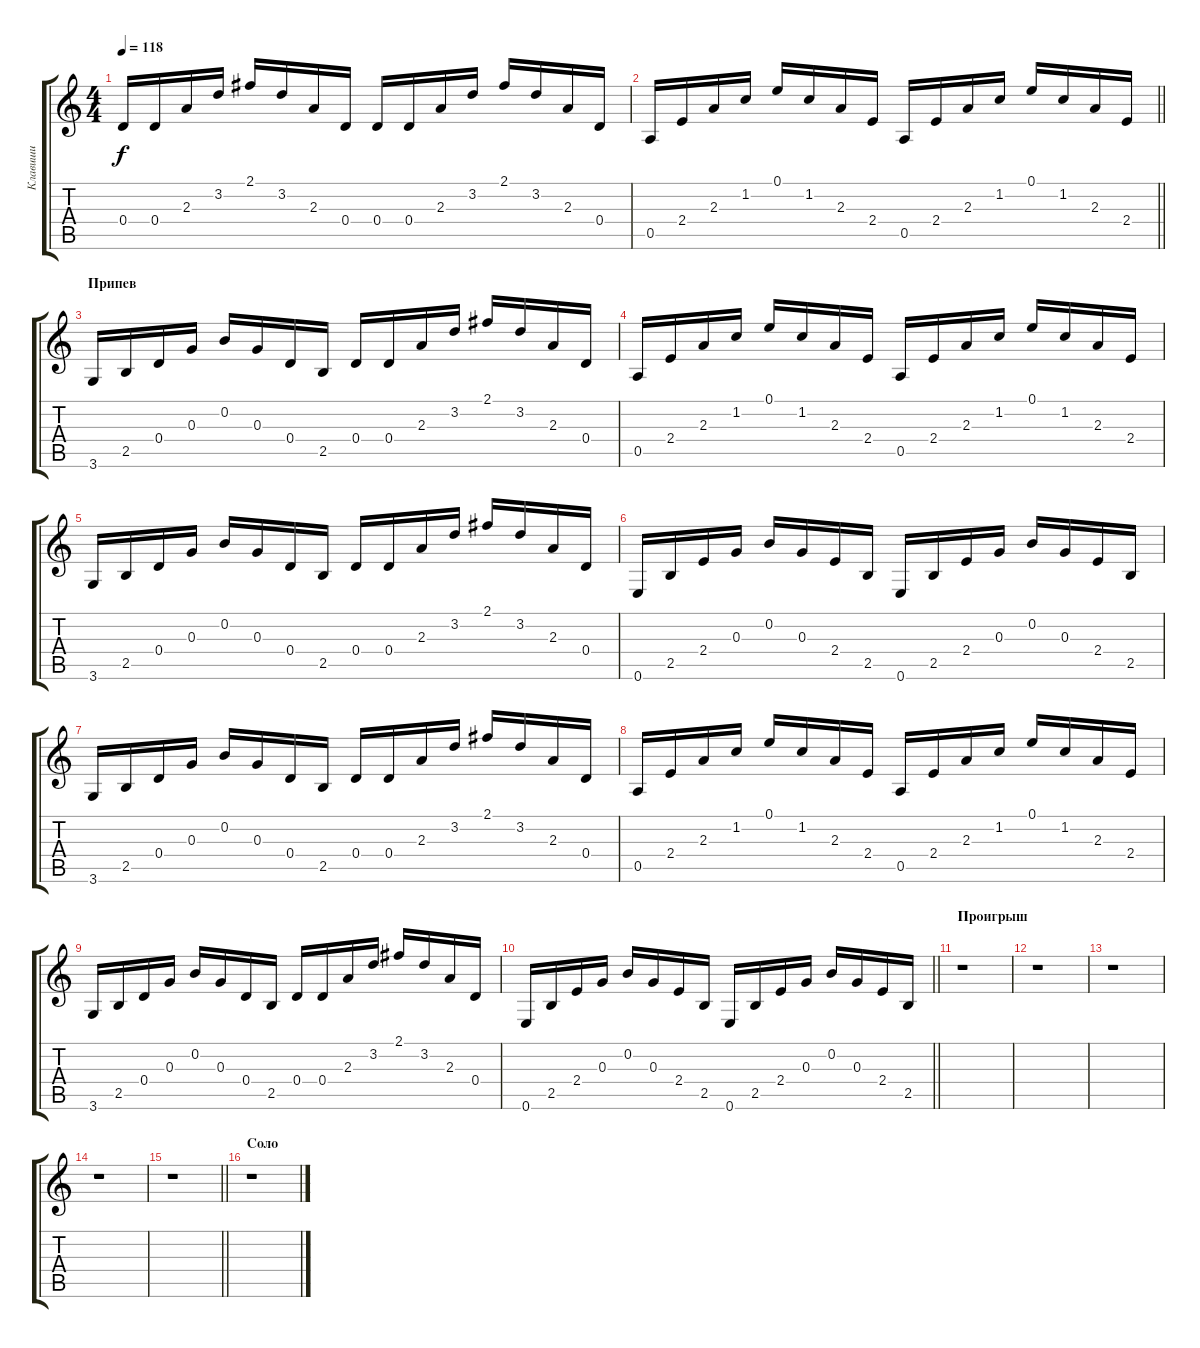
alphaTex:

\track ("Клавиши" "Клавиши") {instrument electricguitarclean}
\staff {score tabs}
\tuning (E4 B3 G3 D3 A2 E2) {hide}
\ts (4 4)
\tempo 118
\clef g2
\ks c
0.4.16{dy f} 0.4.16 2.3.16 3.2.16 2.1.16 3.2.16 2.3.16 0.4.16 0.4.16 0.4.16 2.3.16 3.2.16 2.1.16 3.2.16 2.3.16 0.4.16 |
\barLineRight lightlight
0.5.16 2.4.16 2.3.16 1.2.16 0.1.16 1.2.16 2.3.16 2.4.16 0.5.16 2.4.16 2.3.16 1.2.16 0.1.16 1.2.16 2.3.16 2.4.16 |
\section ("" "Припев")
3.6.16 2.5.16 0.4.16 0.3.16 0.2.16 0.3.16 0.4.16 2.5.16 0.4.16 0.4.16 2.3.16 3.2.16 2.1.16 3.2.16 2.3.16 0.4.16 |
0.5.16 2.4.16 2.3.16 1.2.16 0.1.16 1.2.16 2.3.16 2.4.16 0.5.16 2.4.16 2.3.16 1.2.16 0.1.16 1.2.16 2.3.16 2.4.16 |
3.6.16 2.5.16 0.4.16 0.3.16 0.2.16 0.3.16 0.4.16 2.5.16 0.4.16 0.4.16 2.3.16 3.2.16 2.1.16 3.2.16 2.3.16 0.4.16 |
0.6.16 2.5.16 2.4.16 0.3.16 0.2.16 0.3.16 2.4.16 2.5.16 0.6.16 2.5.16 2.4.16 0.3.16 0.2.16 0.3.16 2.4.16 2.5.16 |
3.6.16 2.5.16 0.4.16 0.3.16 0.2.16 0.3.16 0.4.16 2.5.16 0.4.16 0.4.16 2.3.16 3.2.16 2.1.16 3.2.16 2.3.16 0.4.16 |
0.5.16 2.4.16 2.3.16 1.2.16 0.1.16 1.2.16 2.3.16 2.4.16 0.5.16 2.4.16 2.3.16 1.2.16 0.1.16 1.2.16 2.3.16 2.4.16 |
3.6.16 2.5.16 0.4.16 0.3.16 0.2.16 0.3.16 0.4.16 2.5.16 0.4.16 0.4.16 2.3.16 3.2.16 2.1.16 3.2.16 2.3.16 0.4.16 |
\barLineRight lightlight
0.6.16 2.5.16 2.4.16 0.3.16 0.2.16 0.3.16 2.4.16 2.5.16 0.6.16 2.5.16 2.4.16 0.3.16 0.2.16 0.3.16 2.4.16 2.5.16 |
\section ("" "Проигрыш")
r.1 |
r.1 |
r.1 |
r.1 |
\barLineRight lightlight
r.1 |
\section ("" "Соло")
r.1
